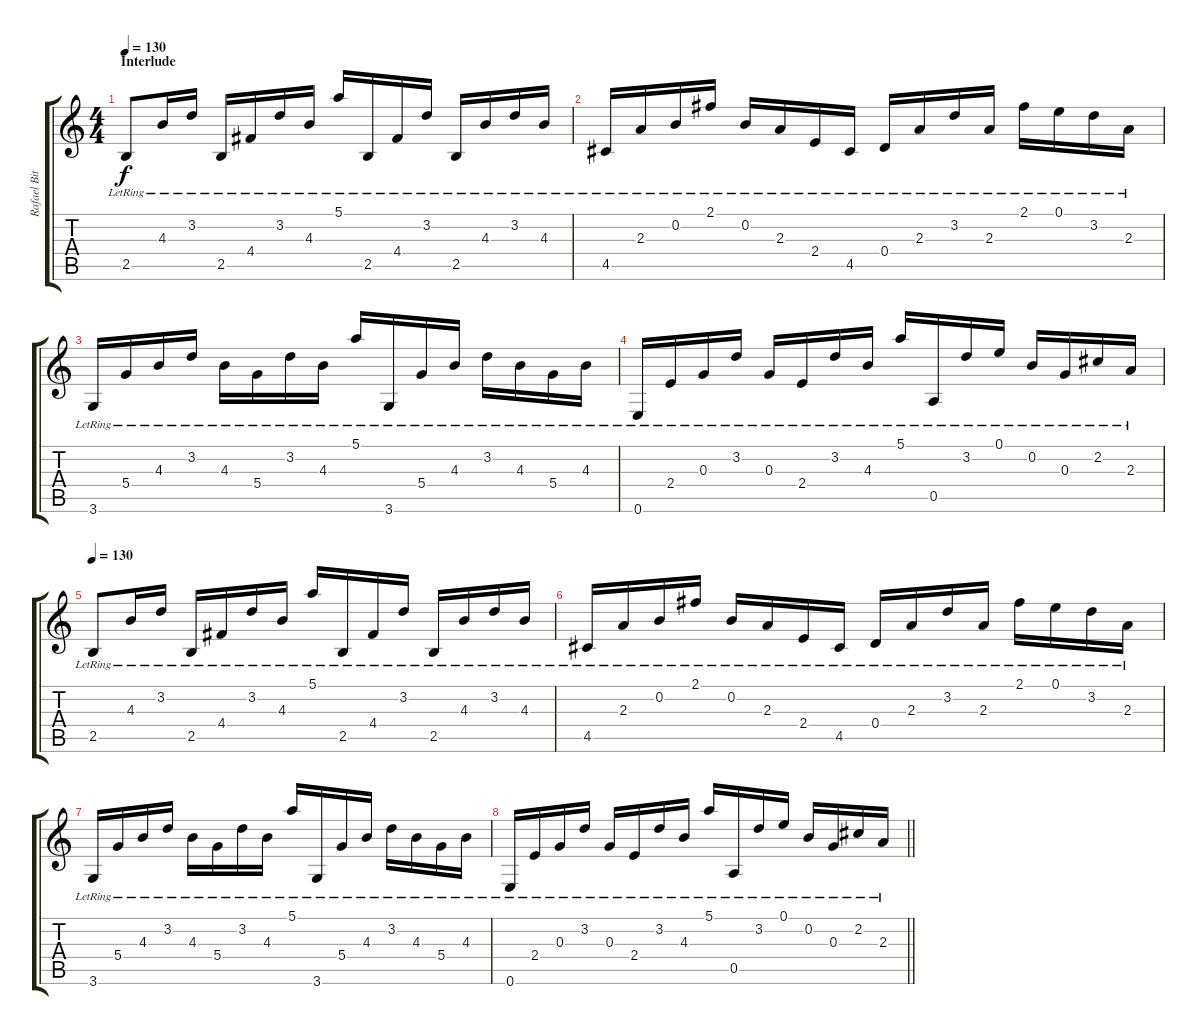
\track ("Rafael Bittencourt" "Rafael Bit") {instrument acousticguitarnylon}
\staff {score tabs}
\tuning (E4 B3 G3 D3 A2 E2) {hide}
\ts (4 4)
\section ("" "Interlude")
\tempo 130
\clef g2
\ks c
2.5{lr}.8{dy f} 4.3{lr}.16 3.2{lr}.16 2.5{lr}.16 4.4{lr}.16 3.2{lr}.16 4.3{lr}.16 5.1{lr}.16 2.5{lr}.16 4.4{lr}.16 3.2{lr}.16 2.5{lr}.16 4.3{lr}.16 3.2{lr}.16 4.3{lr}.16 |
4.5{lr}.16 2.3{lr}.16 0.2{lr}.16 2.1{lr}.16 0.2{lr}.16 2.3{lr}.16 2.4{lr}.16 4.5{lr}.16 0.4{lr}.16 2.3{lr}.16 3.2{lr}.16 2.3{lr}.16 2.1{lr}.16 0.1{lr}.16 3.2{lr}.16 2.3{lr}.16 |
3.6{lr}.16 5.4{lr}.16 4.3{lr}.16 3.2{lr}.16 4.3{lr}.16 5.4{lr}.16 3.2{lr}.16 4.3{lr}.16 5.1{lr}.16 3.6{lr}.16 5.4{lr}.16 4.3{lr}.16 3.2{lr}.16 4.3{lr}.16 5.4{lr}.16 4.3{lr}.16 |
0.6{lr}.16 2.4{lr}.16 0.3{lr}.16 3.2{lr}.16 0.3{lr}.16 2.4{lr}.16 3.2{lr}.16 4.3{lr}.16 5.1{lr}.16 0.5{lr}.16 3.2{lr}.16 0.1{lr}.16 0.2{lr}.16 0.3{lr}.16 2.2{lr}.16 2.3{lr}.16 |
\tempo 130
2.5{lr}.8 4.3{lr}.16 3.2{lr}.16 2.5{lr}.16 4.4{lr}.16 3.2{lr}.16 4.3{lr}.16 5.1{lr}.16 2.5{lr}.16 4.4{lr}.16 3.2{lr}.16 2.5{lr}.16 4.3{lr}.16 3.2{lr}.16 4.3{lr}.16 |
4.5{lr}.16 2.3{lr}.16 0.2{lr}.16 2.1{lr}.16 0.2{lr}.16 2.3{lr}.16 2.4{lr}.16 4.5{lr}.16 0.4{lr}.16 2.3{lr}.16 3.2{lr}.16 2.3{lr}.16 2.1{lr}.16 0.1{lr}.16 3.2{lr}.16 2.3{lr}.16 |
3.6{lr}.16 5.4{lr}.16 4.3{lr}.16 3.2{lr}.16 4.3{lr}.16 5.4{lr}.16 3.2{lr}.16 4.3{lr}.16 5.1{lr}.16 3.6{lr}.16 5.4{lr}.16 4.3{lr}.16 3.2{lr}.16 4.3{lr}.16 5.4{lr}.16 4.3{lr}.16 |
\barLineRight lightlight
0.6{lr}.16 2.4{lr}.16 0.3{lr}.16 3.2{lr}.16 0.3{lr}.16 2.4{lr}.16 3.2{lr}.16 4.3{lr}.16 5.1{lr}.16 0.5{lr}.16 3.2{lr}.16 0.1{lr}.16 0.2{lr}.16 0.3{lr}.16 2.2{lr}.16 2.3{lr}.16
